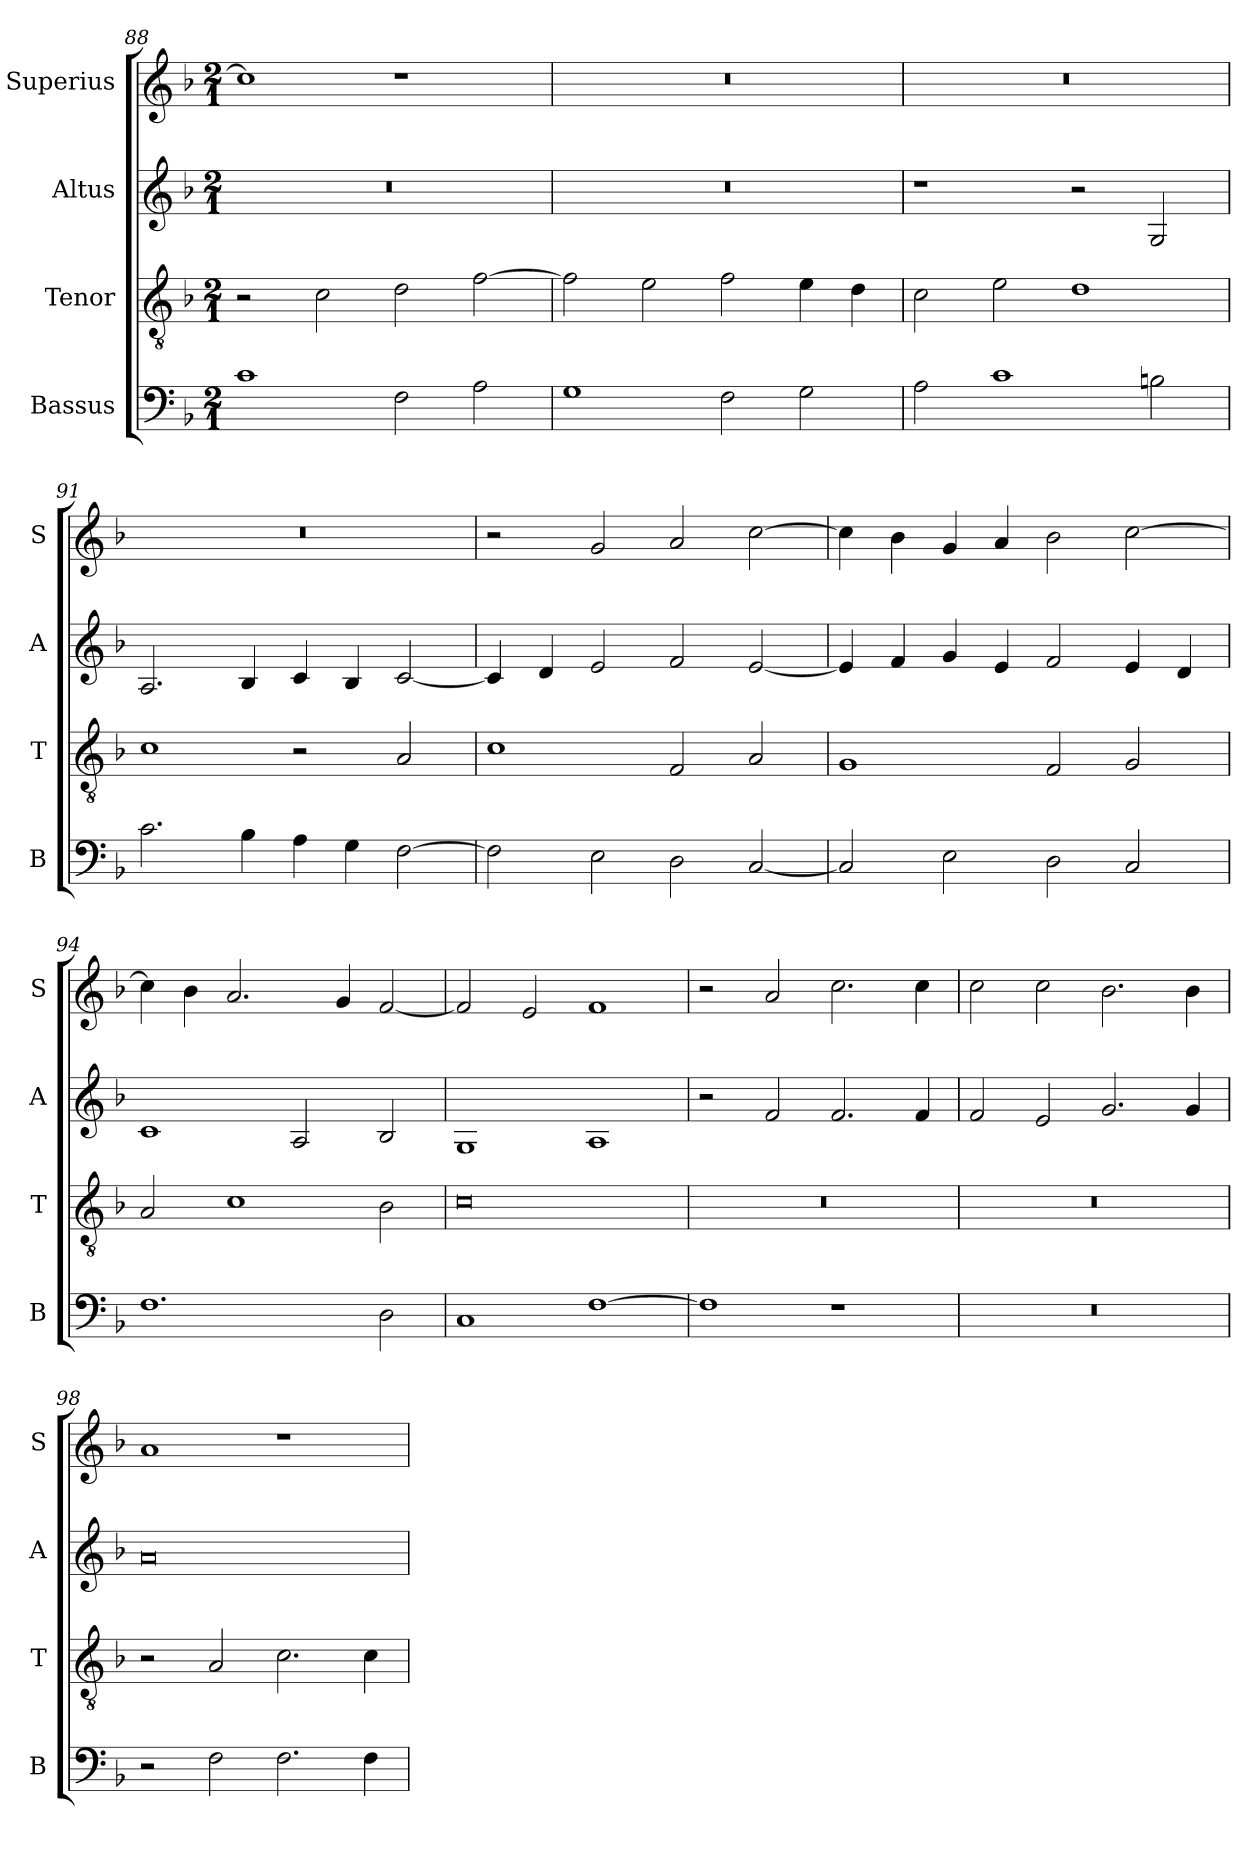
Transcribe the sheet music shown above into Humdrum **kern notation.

**kern	**kern	**kern	**kern
*part4	*part3	*part2	*part1
*staff4	*staff3	*staff2	*staff1
*I"Bassus	*I"Tenor	*I"Altus	*I"Superius
*I'B	*I'T	*I'A	*I'S
*clefF4	*clefGv2	*clefG2	*clefG2
*k[b-]	*k[b-]	*k[b-]	*k[b-]
*F:	*F:	*F:	*F:
*M2/1	*M2/1	*M2/1	*M2/1
=88	=88	=88	=88
1c	2r	0r	1cc]
.	2c	.	.
2F	2d	.	1r
2A	[2f	.	.
=89	=89	=89	=89
1G	2f]	0r	0r
.	2e	.	.
2F	2f	.	.
2G	4e	.	.
.	4d	.	.
=90	=90	=90	=90
2A	2c	1r	0r
1c	2e	.	.
.	1d	2r	.
2Bn	.	2G	.
=91	=91	=91	=91
2.c	1c	2.A	0r
4B-	.	4B-	.
4A	2r	4c	.
4G	.	4B-	.
[2F	2A	[2c	.
=92	=92	=92	=92
2F]	1c	4c]	2r
.	.	4d	.
2E	.	2e	2g
2D	2F	2f	2a
[2C	2A	[2e	[2cc
=93	=93	=93	=93
2C]	1G	4e]	4cc]
.	.	4f	4b-
2E	.	4g	4g
.	.	4e	4a
2D	2F	2f	2b-
2C	2G	4e	[2cc
.	.	4d	.
=94	=94	=94	=94
1.F	2A	1c	4cc]
.	.	.	4b-
.	1c	.	2.a
.	.	2A	.
.	.	.	4g
2D	2B-	2B-	[2f
=95	=95	=95	=95
1C	0c	1G	2f]
.	.	.	2e
[1F	.	1A	1f
=96	=96	=96	=96
1F]	0r	2r	2r
.	.	2f	2a
1r	.	2.f	2.cc
.	.	4f	4cc
=97	=97	=97	=97
0r	0r	2f	2cc
.	.	2e	2cc
.	.	2.g	2.b-
.	.	4g	4b-
=98	=98	=98	=98
2r	2r	0a	1a
2F	2A	.	.
2.F	2.c	.	1r
4F	4c	.	.
=	=	=	=
*-	*-	*-	*-
